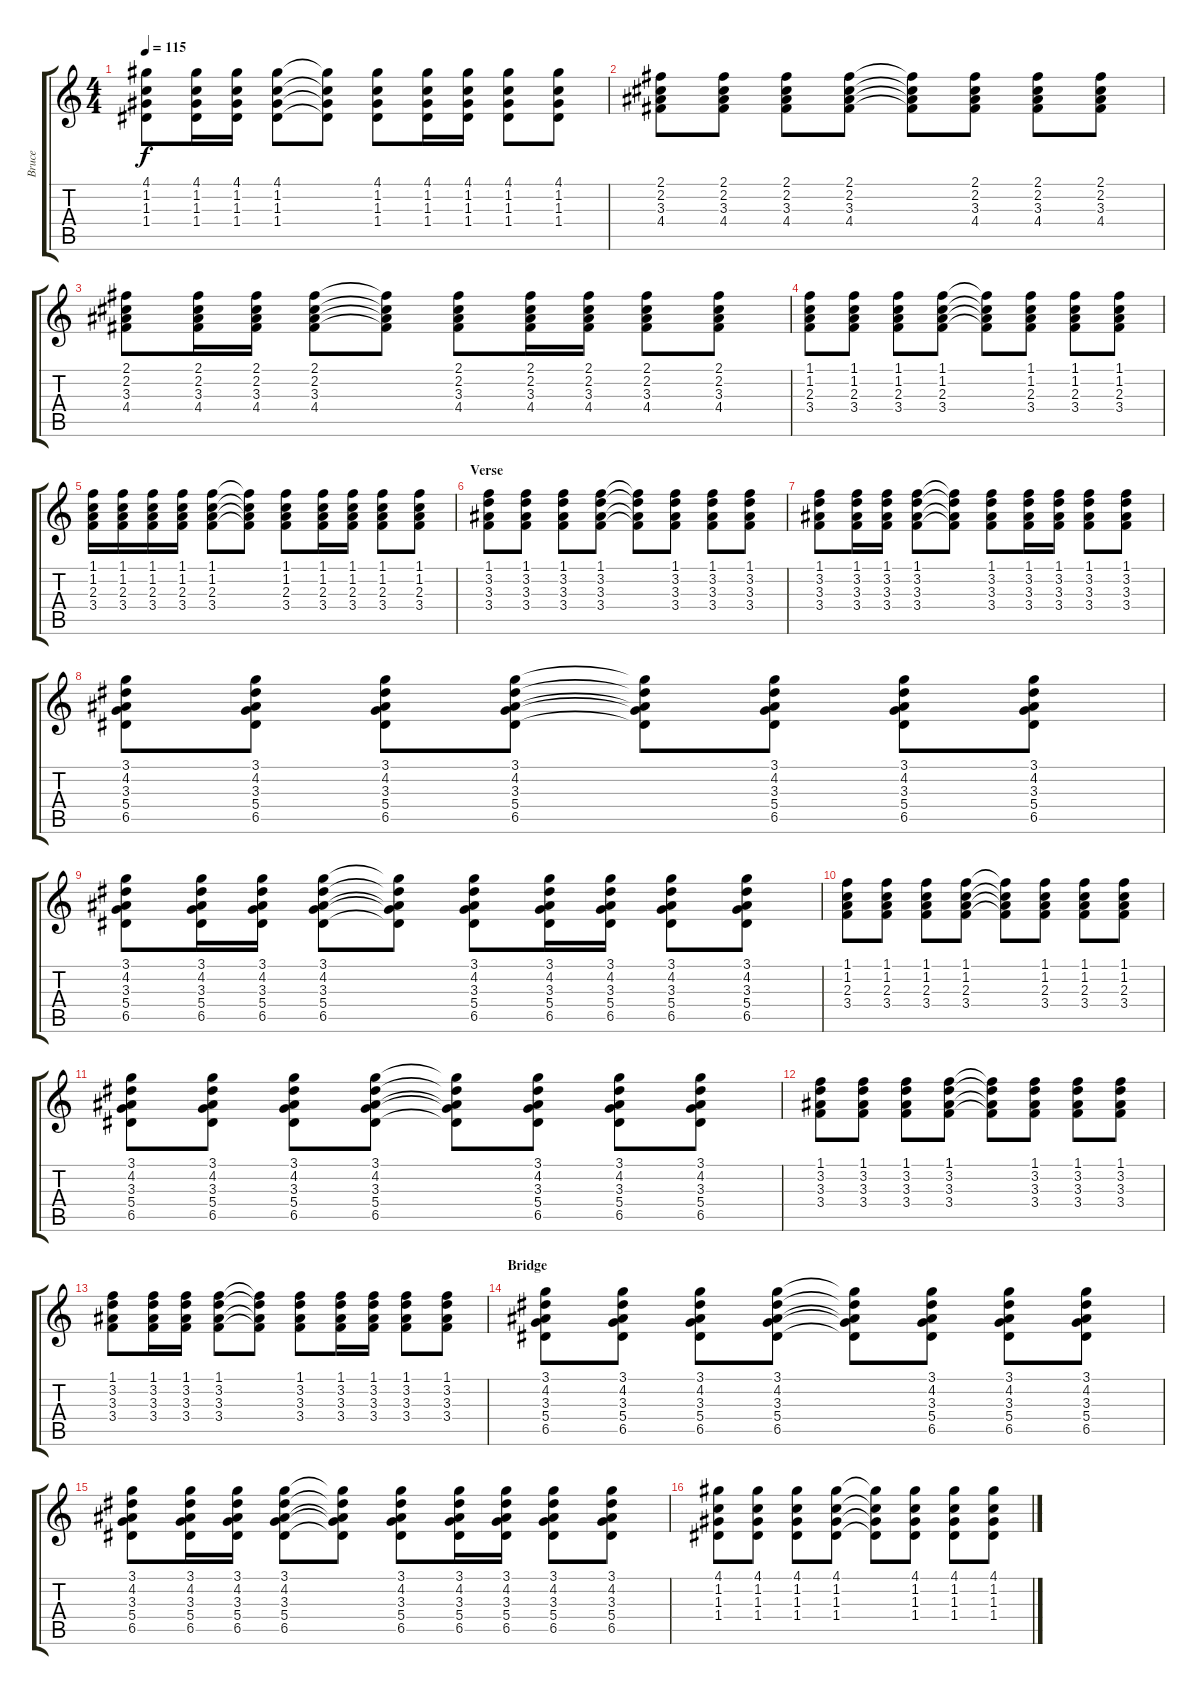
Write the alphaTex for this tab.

\track ("Bruce" "Bruce") {instrument acousticguitarsteel}
\staff {score tabs}
\tuning (E4 B3 G3 D3 A2 E2) {hide}
\ts (4 4)
\tempo 115
\clef g2
\ks c
(4.1 1.2 1.3 1.4).8{dy f} (4.1 1.2 1.3 1.4).16 (4.1 1.2 1.3 1.4).16 (4.1 1.2 1.3 1.4).8 (4.1{t} 1.2{t} 1.3{t} 1.4{t}).8 (4.1 1.2 1.3 1.4).8 (4.1 1.2 1.3 1.4).16 (4.1 1.2 1.3 1.4).16 (4.1 1.2 1.3 1.4).8 (4.1 1.2 1.3 1.4).8 |
(2.1 2.2 3.3 4.4).8 (2.1 2.2 3.3 4.4).8 (2.1 2.2 3.3 4.4).8 (2.1 2.2 3.3 4.4).8 (2.1{t} 2.2{t} 3.3{t} 4.4{t}).8 (2.1 2.2 3.3 4.4).8 (2.1 2.2 3.3 4.4).8 (2.1 2.2 3.3 4.4).8 |
(2.1 2.2 3.3 4.4).8 (2.1 2.2 3.3 4.4).16 (2.1 2.2 3.3 4.4).16 (2.1 2.2 3.3 4.4).8 (2.1{t} 2.2{t} 3.3{t} 4.4{t}).8 (2.1 2.2 3.3 4.4).8 (2.1 2.2 3.3 4.4).16 (2.1 2.2 3.3 4.4).16 (2.1 2.2 3.3 4.4).8 (2.1 2.2 3.3 4.4).8 |
(1.1 1.2 2.3 3.4).8 (1.1 1.2 2.3 3.4).8 (1.1 1.2 2.3 3.4).8 (1.1 1.2 2.3 3.4).8 (1.1{t} 1.2{t} 2.3{t} 3.4{t}).8 (1.1 1.2 2.3 3.4).8 (1.1 1.2 2.3 3.4).8 (1.1 1.2 2.3 3.4).8 |
(1.1 1.2 2.3 3.4).16 (1.1 1.2 2.3 3.4).16 (1.1 1.2 2.3 3.4).16 (1.1 1.2 2.3 3.4).16 (1.1 1.2 2.3 3.4).8 (1.1{t} 1.2{t} 2.3{t} 3.4{t}).8 (1.1 1.2 2.3 3.4).8 (1.1 1.2 2.3 3.4).16 (1.1 1.2 2.3 3.4).16 (1.1 1.2 2.3 3.4).8 (1.1 1.2 2.3 3.4).8 |
\section ("" "Verse")
(1.1 3.2 3.3 3.4).8 (1.1 3.2 3.3 3.4).8 (1.1 3.2 3.3 3.4).8 (1.1 3.2 3.3 3.4).8 (1.1{t} 3.2{t} 3.3{t} 3.4{t}).8 (1.1 3.2 3.3 3.4).8 (1.1 3.2 3.3 3.4).8 (1.1 3.2 3.3 3.4).8 |
(1.1 3.2 3.3 3.4).8 (1.1 3.2 3.3 3.4).16 (1.1 3.2 3.3 3.4).16 (1.1 3.2 3.3 3.4).8 (1.1{t} 3.2{t} 3.3{t} 3.4{t}).8 (1.1 3.2 3.3 3.4).8 (1.1 3.2 3.3 3.4).16 (1.1 3.2 3.3 3.4).16 (1.1 3.2 3.3 3.4).8 (1.1 3.2 3.3 3.4).8 |
(3.1 4.2 3.3 5.4 6.5).8 (3.1 4.2 3.3 5.4 6.5).8 (3.1 4.2 3.3 5.4 6.5).8 (3.1 4.2 3.3 5.4 6.5).8 (3.1{t} 4.2{t} 3.3{t} 5.4{t} 6.5{t}).8 (3.1 4.2 3.3 5.4 6.5).8 (3.1 4.2 3.3 5.4 6.5).8 (3.1 4.2 3.3 5.4 6.5).8 |
(3.1 4.2 3.3 5.4 6.5).8 (3.1 4.2 3.3 5.4 6.5).16 (3.1 4.2 3.3 5.4 6.5).16 (3.1 4.2 3.3 5.4 6.5).8 (3.1{t} 4.2{t} 3.3{t} 5.4{t} 6.5{t}).8 (3.1 4.2 3.3 5.4 6.5).8 (3.1 4.2 3.3 5.4 6.5).16 (3.1 4.2 3.3 5.4 6.5).16 (3.1 4.2 3.3 5.4 6.5).8 (3.1 4.2 3.3 5.4 6.5).8 |
(1.1 1.2 2.3 3.4).8 (1.1 1.2 2.3 3.4).8 (1.1 1.2 2.3 3.4).8 (1.1 1.2 2.3 3.4).8 (1.1{t} 1.2{t} 2.3{t} 3.4{t}).8 (1.1 1.2 2.3 3.4).8 (1.1 1.2 2.3 3.4).8 (1.1 1.2 2.3 3.4).8 |
(3.1 4.2 3.3 5.4 6.5).8 (3.1 4.2 3.3 5.4 6.5).8 (3.1 4.2 3.3 5.4 6.5).8 (3.1 4.2 3.3 5.4 6.5).8 (3.1{t} 4.2{t} 3.3{t} 5.4{t} 6.5{t}).8 (3.1 4.2 3.3 5.4 6.5).8 (3.1 4.2 3.3 5.4 6.5).8 (3.1 4.2 3.3 5.4 6.5).8 |
(1.1 3.2 3.3 3.4).8 (1.1 3.2 3.3 3.4).8 (1.1 3.2 3.3 3.4).8 (1.1 3.2 3.3 3.4).8 (1.1{t} 3.2{t} 3.3{t} 3.4{t}).8 (1.1 3.2 3.3 3.4).8 (1.1 3.2 3.3 3.4).8 (1.1 3.2 3.3 3.4).8 |
(1.1 3.2 3.3 3.4).8 (1.1 3.2 3.3 3.4).16 (1.1 3.2 3.3 3.4).16 (1.1 3.2 3.3 3.4).8 (1.1{t} 3.2{t} 3.3{t} 3.4{t}).8 (1.1 3.2 3.3 3.4).8 (1.1 3.2 3.3 3.4).16 (1.1 3.2 3.3 3.4).16 (1.1 3.2 3.3 3.4).8 (1.1 3.2 3.3 3.4).8 |
\section ("" "Bridge")
(3.1 4.2 3.3 5.4 6.5).8 (3.1 4.2 3.3 5.4 6.5).8 (3.1 4.2 3.3 5.4 6.5).8 (3.1 4.2 3.3 5.4 6.5).8 (3.1{t} 4.2{t} 3.3{t} 5.4{t} 6.5{t}).8 (3.1 4.2 3.3 5.4 6.5).8 (3.1 4.2 3.3 5.4 6.5).8 (3.1 4.2 3.3 5.4 6.5).8 |
(3.1 4.2 3.3 5.4 6.5).8 (3.1 4.2 3.3 5.4 6.5).16 (3.1 4.2 3.3 5.4 6.5).16 (3.1 4.2 3.3 5.4 6.5).8 (3.1{t} 4.2{t} 3.3{t} 5.4{t} 6.5{t}).8 (3.1 4.2 3.3 5.4 6.5).8 (3.1 4.2 3.3 5.4 6.5).16 (3.1 4.2 3.3 5.4 6.5).16 (3.1 4.2 3.3 5.4 6.5).8 (3.1 4.2 3.3 5.4 6.5).8 |
(4.1 1.2 1.3 1.4).8 (4.1 1.2 1.3 1.4).8 (4.1 1.2 1.3 1.4).8 (4.1 1.2 1.3 1.4).8 (4.1{t} 1.2{t} 1.3{t} 1.4{t}).8 (4.1 1.2 1.3 1.4).8 (4.1 1.2 1.3 1.4).8 (4.1 1.2 1.3 1.4).8
